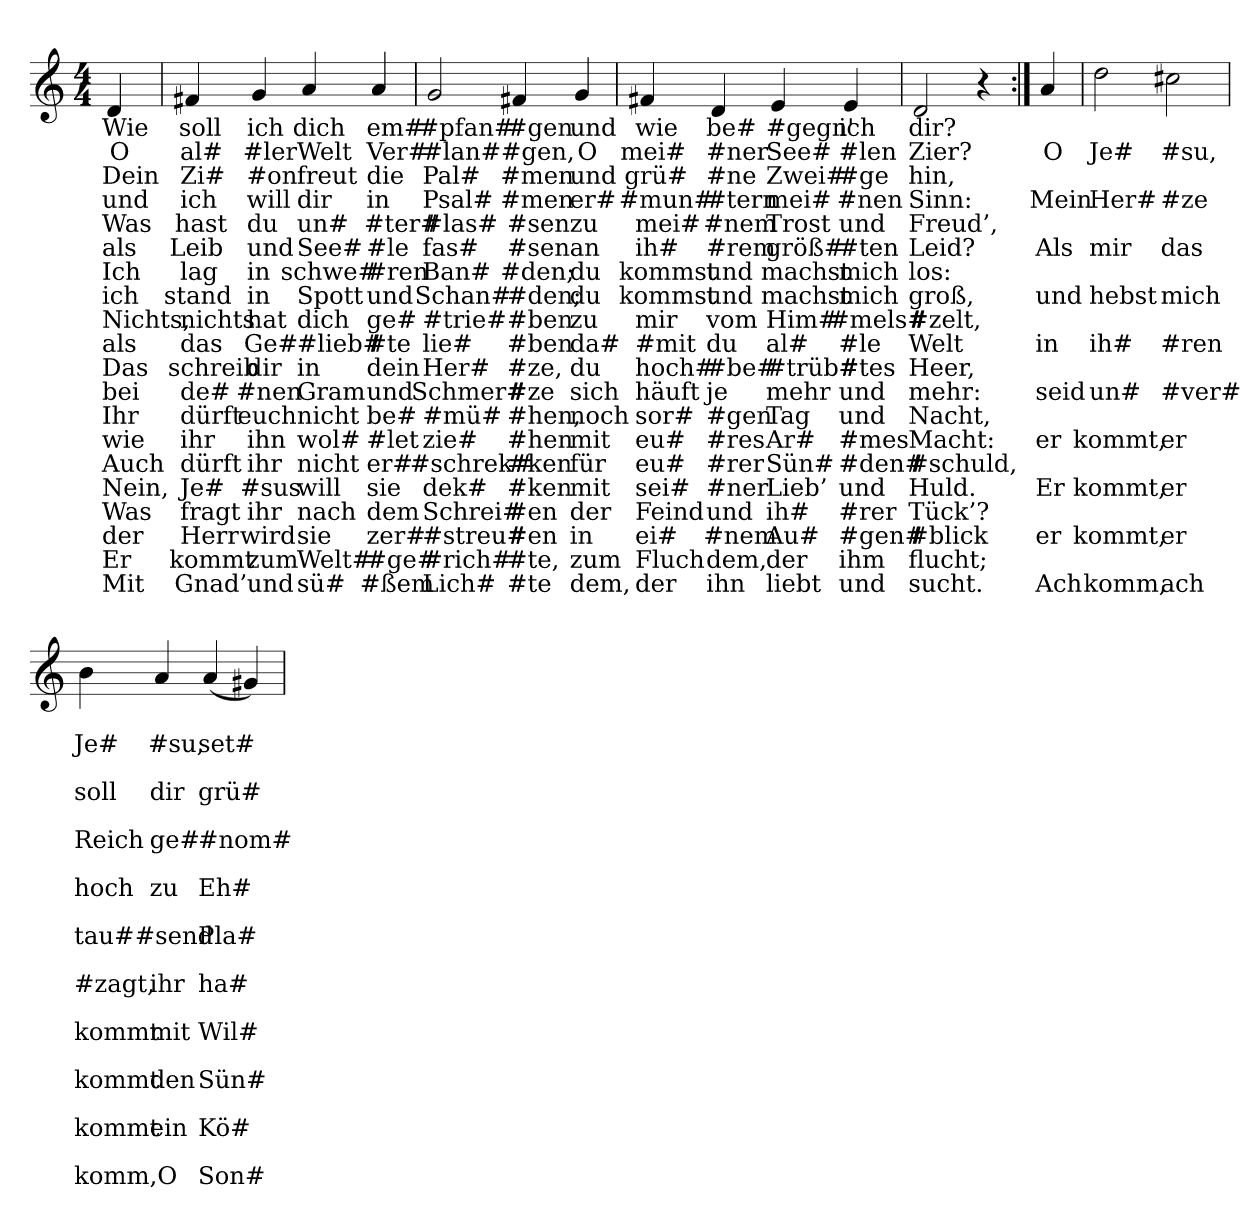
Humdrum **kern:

**kern	**text	**text	**text	**text	**text	**text	**text	**text	**text	**text	**text	**text	**text	**text	**text	**text	**text	**text	**text	**text
*part1	*part1	*part1	*part1	*part1	*part1	*part1	*part1	*part1	*part1	*part1	*part1	*part1	*part1	*part1	*part1	*part1	*part1	*part1	*part1	*part1
*staff1	*staff1	*staff1	*staff1	*staff1	*staff1	*staff1	*staff1	*staff1	*staff1	*staff1	*staff1	*staff1	*staff1	*staff1	*staff1	*staff1	*staff1	*staff1	*staff1	*staff1
*clefG2	*	*	*	*	*	*	*	*	*	*	*	*	*	*	*	*	*	*	*	*
*M4/4	*	*	*	*	*	*	*	*	*	*	*	*	*	*	*	*	*	*	*	*
=	=	=	=	=	=	=	=	=	=	=	=	=	=	=	=	=	=	=	=	=
4d	Wie	O	Dein	und	Was	als	Ich	ich	Nichts,	als	Das	bei	Ihr	wie	Auch	Nein,	Was	der	Er	Mit
=	=	=	=	=	=	=	=	=	=	=	=	=	=	=	=	=	=	=	=	=
4f#	soll	al#	Zi#	ich	hast	Leib	lag	stand	nichts	das	schreib	de#	dürft	ihr	dürft	Je#	fragt	Herr	kommt	Gnad’
4g	ich	#ler	#on	will	du	und	in	in	hat	Ge#	dir	#nen	euch	ihn	ihr	#sus	ihr	wird	zum	und
4a	dich	Welt	freut	dir	un#	See#	schwe#	Spott	dich	#lieb#	in	Gram	nicht	wol#	nicht	will	nach	sie	Welt#	sü#
4a	em#	Ver#	die	in	#ter#	#le	#ren	und	ge#	#te	dein	und	be#	#let	er#	sie	dem	zer#	#ge#	#ßem
=	=	=	=	=	=	=	=	=	=	=	=	=	=	=	=	=	=	=	=	=
2g	#pfan#	#lan#	Pal#	Psal#	#las#	fas#	Ban#	Schan#	#trie#	lie#	Her#	Schmer#	#mü#	zie#	#schrek#	dek#	Schrei#	#streu#	#rich#	Lich#
4f#	#gen	#gen,	#men	#men	#sen	#sen	#den;	#den;	#ben	#ben	#ze,	#ze	#hen,	#hen	#ken	#ken	#en	#en	#te,	#te
4g	und	O	und	er#	zu	an	du	du	zu	da#	du	sich	noch	mit	für	mit	der	in	zum	dem,
=	=	=	=	=	=	=	=	=	=	=	=	=	=	=	=	=	=	=	=	=
4f#	wie	mei#	grü#	#mun#	mei#	ih#	kommst	kommst	mir	#mit	hoch#	häuft	sor#	eu#	eu#	sei#	Feind	ei#	Fluch	der
4d	be#	#ner	#ne	#tern	#nem	#rem	und	und	vom	du	#be#	je	#gen	#res	#rer	#ner	und	#nem	dem,	ihn
4e	#gegn'	See#	Zwei#	mei#	Trost	größ#	machst	machst	Him#	al#	#trüb#	mehr	Tag	Ar#	Sün#	Lieb’	ih#	Au#	der	liebt
4e	ich	#len	#ge	#nen	und	#ten	mich	mich	#mels#	#le	#tes	und	und	#mes	#den#	und	#rer	#gen#	ihm	und
=	=	=	=	=	=	=	=	=	=	=	=	=	=	=	=	=	=	=	=	=
2d	dir?	Zier?	hin,	Sinn:	Freud’,	Leid?	los:	groß,	#zelt,	Welt	Heer,	mehr:	Nacht,	Macht:	#schuld,	Huld.	Tück’?	#blick	flucht;	sucht.
4r	.	.	.	.	.	.	.	.	.	.	.	.	.	.	.	.	.	.	.	.
=:|!	=:|!	=:|!	=:|!	=:|!	=:|!	=:|!	=:|!	=:|!	=:|!	=:|!	=:|!	=:|!	=:|!	=:|!	=:|!	=:|!	=:|!	=:|!	=:|!	=:|!
4a	.	O	.	Mein	.	Als	.	und	.	in	.	seid	.	er	.	Er	.	er	.	Ach
=	=	=	=	=	=	=	=	=	=	=	=	=	=	=	=	=	=	=	=	=
2dd	.	Je#	.	Her#	.	mir	.	hebst	.	ih#	.	un#	.	kommt,	.	kommt,	.	kommt,	.	komm,
2cc#	.	#su,	.	#ze	.	das	.	mich	.	#ren	.	#ver#	.	er	.	er	.	er	.	ach
=	=	=	=	=	=	=	=	=	=	=	=	=	=	=	=	=	=	=	=	=
4b	.	Je#	.	soll	.	Reich	.	hoch	.	tau#	.	#zagt,	.	kommt	.	kommt	.	kommt	.	komm,
4a	.	#su,	.	dir	.	ge#	.	zu	.	#send	.	ihr	.	mit	.	den	.	ein	.	O
(4a	.	set#	.	grü#	.	#nom#	.	Eh#	.	Pla#	.	ha#	.	Wil#	.	Sün#	.	Kö#	.	Son#
4g#X)	.	.	.	.	.	.	.	.	.	.	.	.	.	.	.	.	.	.	.	.
=	=	=	=	=	=	=	=	=	=	=	=	=	=	=	=	=	=	=	=	=
*-	*-	*-	*-	*-	*-	*-	*-	*-	*-	*-	*-	*-	*-	*-	*-	*-	*-	*-	*-	*-
